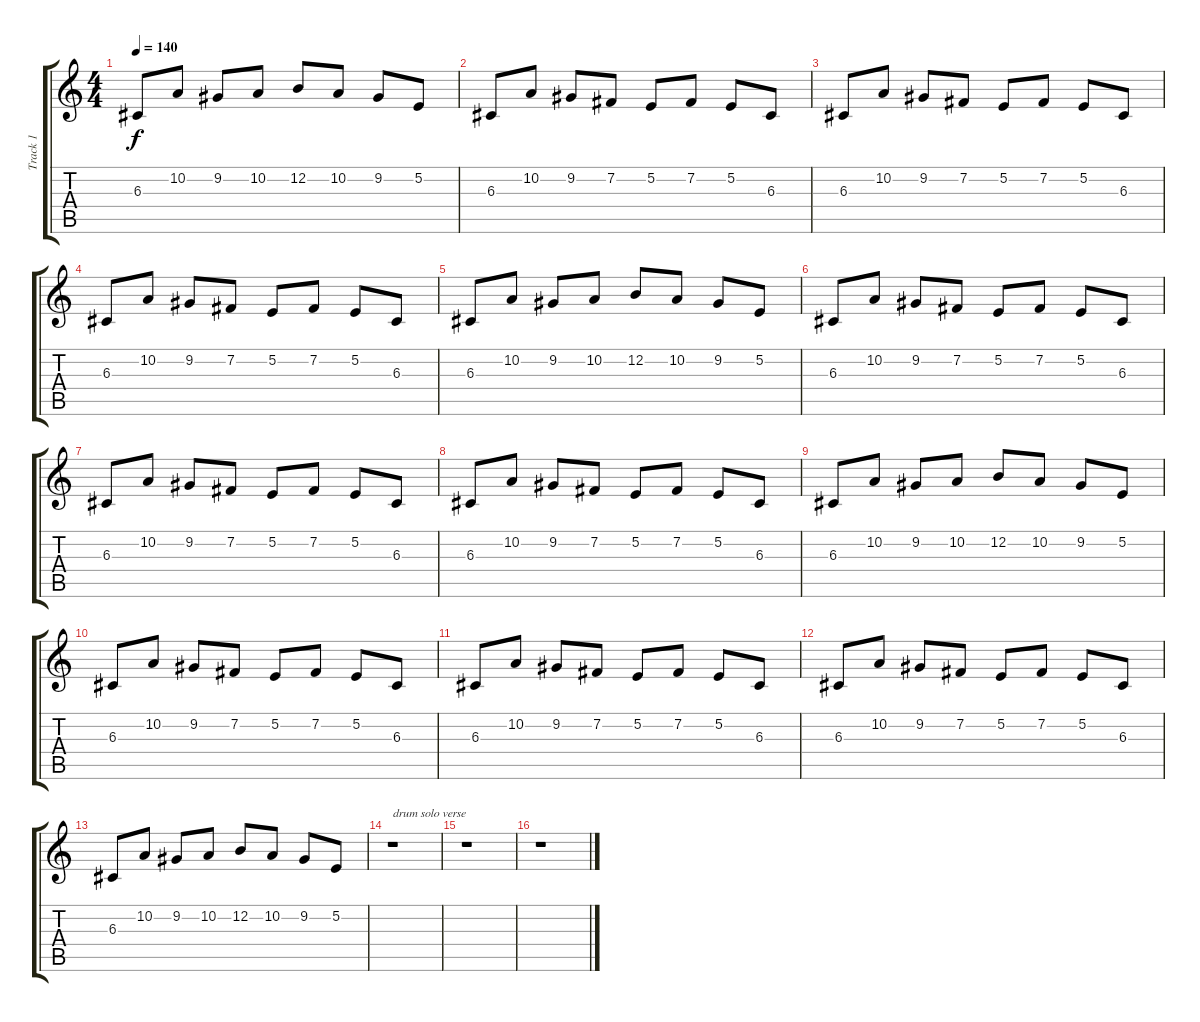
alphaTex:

\track ("Track 1" "Track 1") {instrument honkytonkpiano}
\staff {score tabs}
\tuning (E4 B3 G3 D3 A2 E2) {hide}
\ts (4 4)
\tempo 140
\clef g2
\ks c
6.3.8{dy f} 10.2.8 9.2.8 10.2.8 12.2.8 10.2.8 9.2.8 5.2.8 |
6.3.8 10.2.8 9.2.8 7.2.8 5.2.8 7.2.8 5.2.8 6.3.8 |
6.3.8 10.2.8 9.2.8 7.2.8 5.2.8 7.2.8 5.2.8 6.3.8 |
6.3.8 10.2.8 9.2.8 7.2.8 5.2.8 7.2.8 5.2.8 6.3.8 |
6.3.8 10.2.8 9.2.8 10.2.8 12.2.8 10.2.8 9.2.8 5.2.8 |
6.3.8 10.2.8 9.2.8 7.2.8 5.2.8 7.2.8 5.2.8 6.3.8 |
6.3.8 10.2.8 9.2.8 7.2.8 5.2.8 7.2.8 5.2.8 6.3.8 |
6.3.8 10.2.8 9.2.8 7.2.8 5.2.8 7.2.8 5.2.8 6.3.8 |
6.3.8 10.2.8 9.2.8 10.2.8 12.2.8 10.2.8 9.2.8 5.2.8 |
6.3.8 10.2.8 9.2.8 7.2.8 5.2.8 7.2.8 5.2.8 6.3.8 |
6.3.8 10.2.8 9.2.8 7.2.8 5.2.8 7.2.8 5.2.8 6.3.8 |
6.3.8 10.2.8 9.2.8 7.2.8 5.2.8 7.2.8 5.2.8 6.3.8 |
6.3.8 10.2.8 9.2.8 10.2.8 12.2.8 10.2.8 9.2.8 5.2.8 |
r.1{txt "drum solo verse"} |
r.1 |
r.1
